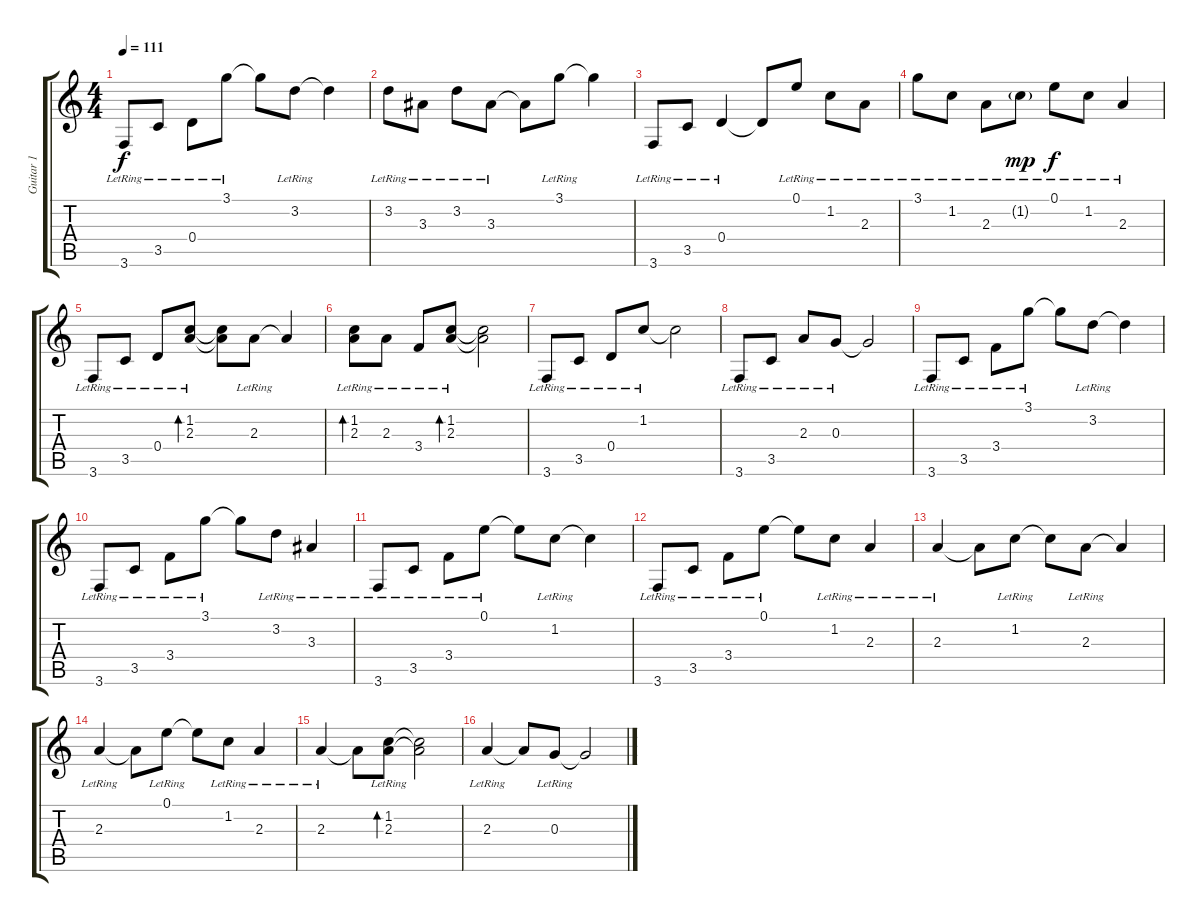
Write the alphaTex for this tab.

\track ("Guitar 1" "Guitar 1") {instrument acousticguitarsteel}
\staff {score tabs}
\tuning (E4 B3 G3 D3 A2 D2) {hide}
\ts (4 4)
\tempo 111
\clef g2
\ks c
3.6{lr}.8{dy f} 3.5{lr}.8 0.4{lr}.8 3.1{lr}.8 3.1{t}.8 3.2{lr}.8 3.2{t}.4 |
3.2{lr}.8 3.3{lr}.8 3.2{lr}.8 3.3{lr}.8 3.3{t}.8 3.1{lr}.8 3.1{t}.4 |
3.6{lr}.8 3.5{lr}.8 0.4{lr}.4 0.4{t}.8 0.1{lr}.8 1.2{lr}.8 2.3{lr}.8 |
3.1{lr}.8 1.2{lr}.8 2.3{lr}.8 1.2{g lr}.8{dy mp} 0.1{lr}.8{dy f} 1.2{lr}.8 2.3{lr}.4 |
3.6{lr}.8{volume 7} 3.5{lr}.8 0.4{lr}.8 (1.2{lr} 2.3{lr}).8{bd 60} (1.2{t} 2.3{t}).8 2.3{lr}.8 2.3{t}.4 |
(1.2{lr} 2.3{lr}).8{bd 60} 2.3{lr}.8 3.4{lr}.8 (1.2{lr} 2.3{lr}).8{bd 60} (1.2{t} 2.3{t}).2 |
3.6{lr}.8 3.5{lr}.8 0.4{lr}.8 1.2{lr}.8 1.2{t}.2 |
3.6{lr}.8 3.5{lr}.8 2.3{lr}.8 0.3{lr}.8 0.3{t}.2 |
3.6{lr}.8 3.5{lr}.8 3.4{lr}.8 3.1{lr}.8 3.1{t}.8 3.2{lr}.8 3.2{t}.4 |
3.6{lr}.8 3.5{lr}.8 3.4{lr}.8 3.1{lr}.8 3.1{t}.8 3.2{lr}.8 3.3{lr}.4 |
3.6{lr}.8 3.5{lr}.8 3.4{lr}.8 0.1{lr}.8 0.1{t}.8 1.2{lr}.8 1.2{t}.4 |
3.6{lr}.8 3.5{lr}.8 3.4{lr}.8 0.1{lr}.8 0.1{t}.8 1.2{lr}.8 2.3{lr}.4 |
2.3{lr}.4 2.3{t}.8 1.2{lr}.8 1.2{t}.8 2.3{lr}.8 2.3{t}.4 |
2.3{lr}.4 2.3{t}.8 0.1{lr}.8 0.1{t}.8 1.2{lr}.8 2.3{lr}.4 |
2.3{lr}.4 2.3{t}.8 (1.2{lr} 2.3{lr}).8{bd 120} (1.2{t} 2.3{t}).2 |
2.3{lr}.4 2.3{t}.8 0.3{lr}.8 0.3{t}.2
